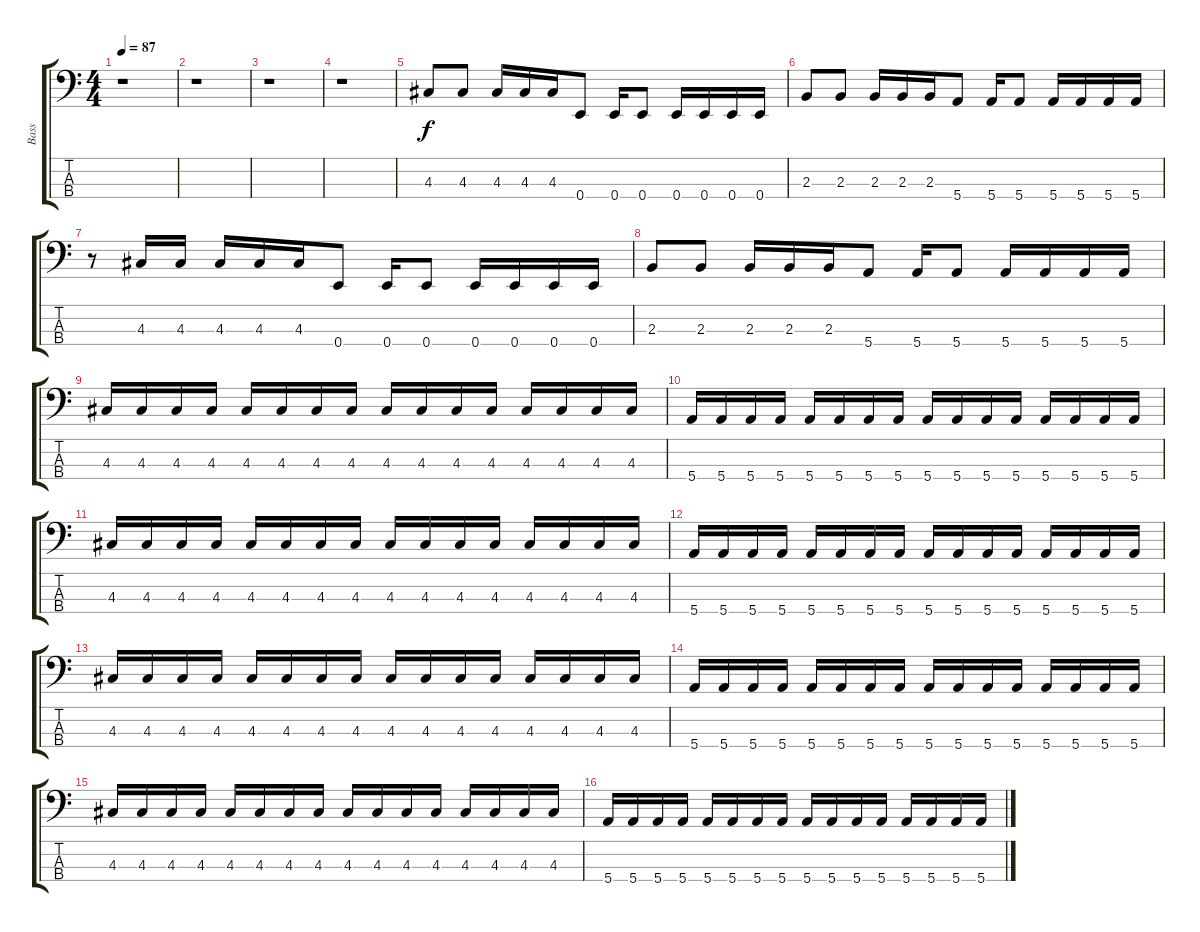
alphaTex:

\track ("Bass" "Bass") {instrument electricbassfinger}
\staff {score tabs}
\tuning (G2 D2 A1 E1) {hide}
\ts (4 4)
\tempo 87
\clef f4
\ks c
r.1{dy f instrument electricbassfinger} |
r.1 |
r.1 |
r.1 |
4.3.8 4.3.8 4.3.16 4.3.16 4.3.16 0.4.8 0.4.16 0.4.8 0.4.16 0.4.16 0.4.16 0.4.16 |
2.3.8 2.3.8 2.3.16 2.3.16 2.3.16 5.4.8 5.4.16 5.4.8 5.4.16 5.4.16 5.4.16 5.4.16 |
r.8 4.3.16 4.3.16 4.3.16 4.3.16 4.3.16 0.4.8 0.4.16 0.4.8 0.4.16 0.4.16 0.4.16 0.4.16 |
2.3.8 2.3.8 2.3.16 2.3.16 2.3.16 5.4.8 5.4.16 5.4.8 5.4.16 5.4.16 5.4.16 5.4.16 |
4.3.16 4.3.16 4.3.16 4.3.16 4.3.16 4.3.16 4.3.16 4.3.16 4.3.16 4.3.16 4.3.16 4.3.16 4.3.16 4.3.16 4.3.16 4.3.16 |
5.4.16 5.4.16 5.4.16 5.4.16 5.4.16 5.4.16 5.4.16 5.4.16 5.4.16 5.4.16 5.4.16 5.4.16 5.4.16 5.4.16 5.4.16 5.4.16 |
4.3.16 4.3.16 4.3.16 4.3.16 4.3.16 4.3.16 4.3.16 4.3.16 4.3.16 4.3.16 4.3.16 4.3.16 4.3.16 4.3.16 4.3.16 4.3.16 |
5.4.16 5.4.16 5.4.16 5.4.16 5.4.16 5.4.16 5.4.16 5.4.16 5.4.16 5.4.16 5.4.16 5.4.16 5.4.16 5.4.16 5.4.16 5.4.16 |
4.3.16 4.3.16 4.3.16 4.3.16 4.3.16 4.3.16 4.3.16 4.3.16 4.3.16 4.3.16 4.3.16 4.3.16 4.3.16 4.3.16 4.3.16 4.3.16 |
5.4.16 5.4.16 5.4.16 5.4.16 5.4.16 5.4.16 5.4.16 5.4.16 5.4.16 5.4.16 5.4.16 5.4.16 5.4.16 5.4.16 5.4.16 5.4.16 |
4.3.16 4.3.16 4.3.16 4.3.16 4.3.16 4.3.16 4.3.16 4.3.16 4.3.16 4.3.16 4.3.16 4.3.16 4.3.16 4.3.16 4.3.16 4.3.16 |
5.4.16 5.4.16 5.4.16 5.4.16 5.4.16 5.4.16 5.4.16 5.4.16 5.4.16 5.4.16 5.4.16 5.4.16 5.4.16 5.4.16 5.4.16 5.4.16
